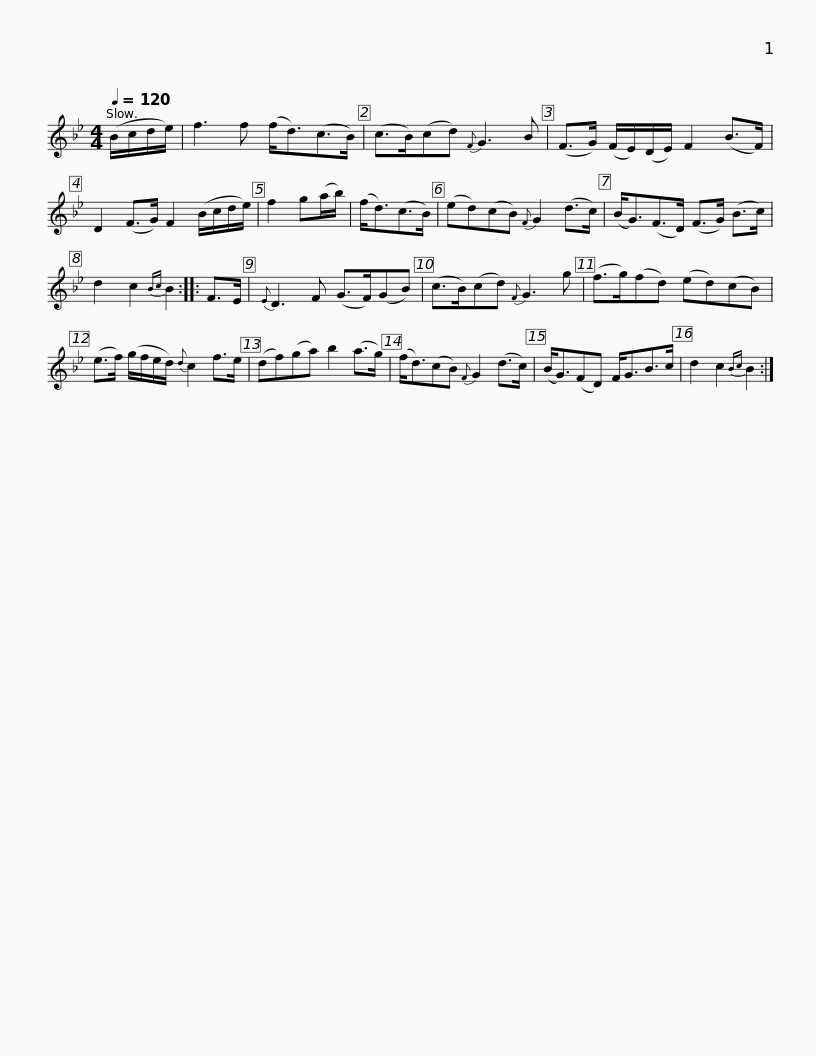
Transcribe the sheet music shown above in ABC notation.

X:1
L:1/8
Q:1/4=120
M:4/4
I:linebreak $
K:Bb
V:1 treble
V:1
 (B/c/d/e/) | f3 f (f<d)(c>B) | (c>B)(cd){F} G3 B | (F>G) (F/E/)(D/E/) F2 (B>F) | D2 (F>G) F2 (B/c/d/e/) | %5
 f2 g(a/b/) |$ (f<d)(c>B) | (ed)(cB){F} G2 (d>c) | (B<G)(F>D) (F>G) (B>c) | d2 c2{Bc} B2 :: %10
 F>E |{E} D3 F (G>F)(GB) |$ (c>B)(cd){F} G3 g | (f>g)(fd) (ed)(cB) | (e>f) (g/f/e/d/){d} c2 f>e | %15
 (df)(ga) b2 (a>g) | (f<d)(cB){F} G2 (d>c) |$ (B<G)(FD) F<GB>c | d2 c2{Bc} B2 :| %19
